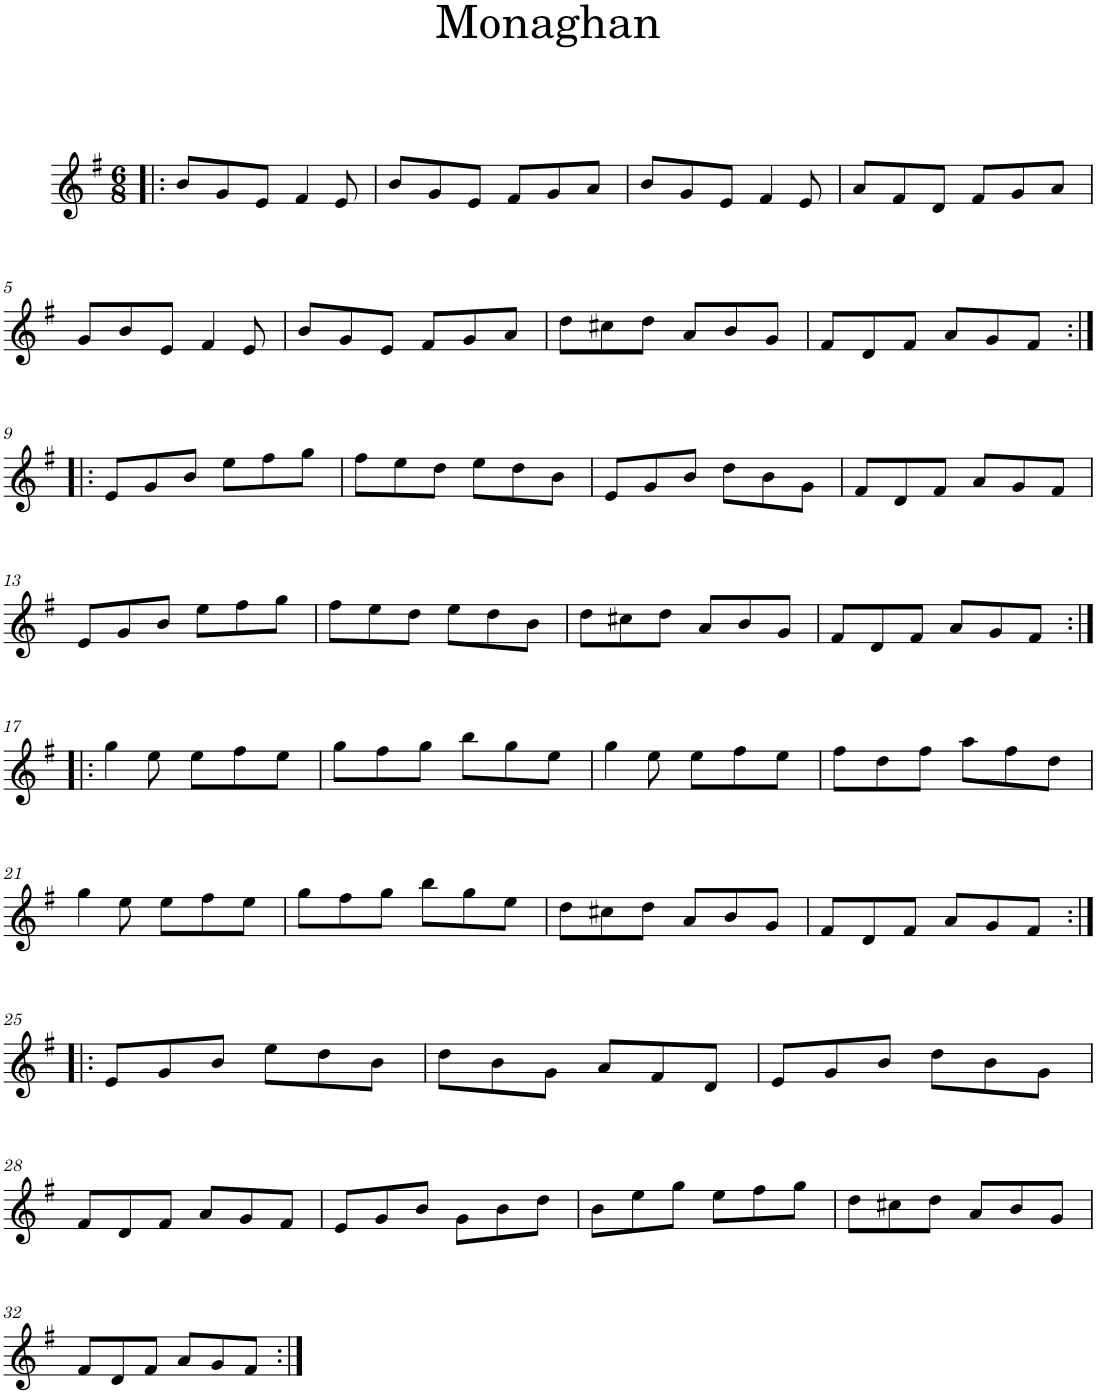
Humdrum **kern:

**kern
*part1
*staff1
*I"Voice
*I'V
*clefG2
*k[f#]
*M6/8
=1!|:
8b/L
8g/
8e/J
4f#/
8e/
=2
8b/L
8g/
8e/J
8f#/L
8g/
8a/J
=3
8b/L
8g/
8e/J
4f#/
8e/
=4
8a/L
8f#/
8d/J
8f#/L
8g/
8a/J
!!LO:LB:g=z
=5
8g/L
8b/
8e/J
4f#/
8e/
=6
8b/L
8g/
8e/J
8f#/L
8g/
8a/J
=7
8dd\L
8cc#X\
8dd\J
8a/L
8b/
8g/J
=8
8f#/L
8d/
8f#/J
8a/L
8g/
8f#/J
!!LO:LB:g=z
=9:|!|:
8e/L
8g/
8b/J
8ee\L
8ff#\
8gg\J
=10
8ff#\L
8ee\
8dd\J
8ee\L
8dd\
8b\J
=11
8e/L
8g/
8b/J
8dd\L
8b\
8g\J
=12
8f#/L
8d/
8f#/J
8a/L
8g/
8f#/J
!!LO:LB:g=z
=13
8e/L
8g/
8b/J
8ee\L
8ff#\
8gg\J
=14
8ff#\L
8ee\
8dd\J
8ee\L
8dd\
8b\J
=15
8dd\L
8cc#X\
8dd\J
8a/L
8b/
8g/J
=16
8f#/L
8d/
8f#/J
8a/L
8g/
8f#/J
!!LO:LB:g=z
=17:|!|:
4gg\
8ee\
8ee\L
8ff#\
8ee\J
=18
8gg\L
8ff#\
8gg\J
8bb\L
8gg\
8ee\J
=19
4gg\
8ee\
8ee\L
8ff#\
8ee\J
=20
8ff#\L
8dd\
8ff#\J
8aa\L
8ff#\
8dd\J
!!LO:LB:g=z
=21
4gg\
8ee\
8ee\L
8ff#\
8ee\J
=22
8gg\L
8ff#\
8gg\J
8bb\L
8gg\
8ee\J
=23
8dd\L
8cc#X\
8dd\J
8a/L
8b/
8g/J
=24
8f#/L
8d/
8f#/J
8a/L
8g/
8f#/J
!!LO:LB:g=z
=25:|!|:
8e/L
8g/
8b/J
8ee\L
8dd\
8b\J
=26
8dd\L
8b\
8g\J
8a/L
8f#/
8d/J
=27
8e/L
8g/
8b/J
8dd\L
8b\
8g\J
!!LO:LB:g=z
=28
8f#/L
8d/
8f#/J
8a/L
8g/
8f#/J
=29
8e/L
8g/
8b/J
8g\L
8b\
8dd\J
=30
8b\L
8ee\
8gg\J
8ee\L
8ff#\
8gg\J
=31
8dd\L
8cc#X\
8dd\J
8a/L
8b/
8g/J
!!LO:LB:g=z
=32
8f#/L
8d/
8f#/J
8a/L
8g/
8f#/J
=:|!
*-
